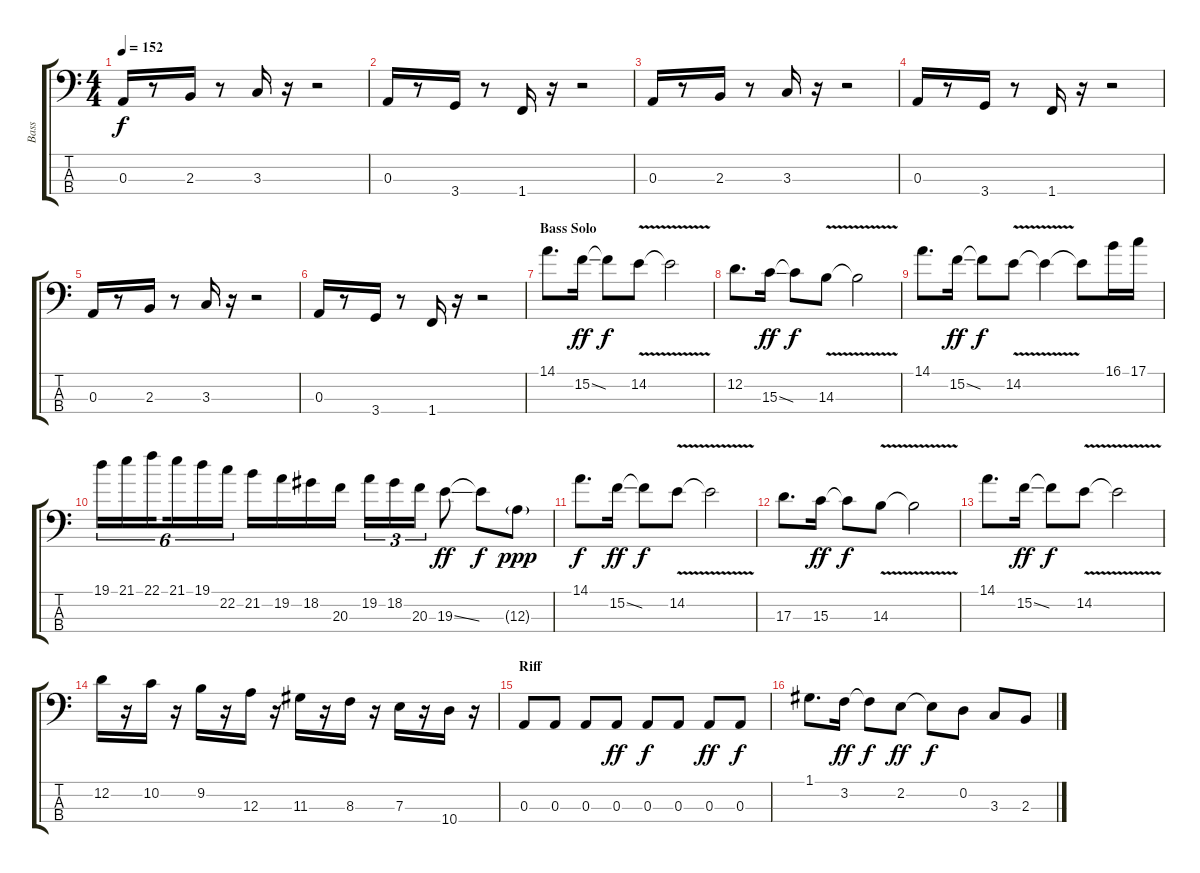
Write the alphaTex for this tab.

\track ("Bass" "Bass") {instrument electricbassfinger}
\staff {score tabs}
\tuning (G2 D2 A1 E1) {hide}
\ts (4 4)
\tempo 152
\clef f4
\ks c
0.3.16{dy f} r.8 2.3.16 r.8 3.3.16 r.16 r.2 |
0.3.16 r.8 3.4.16 r.8 1.4.16 r.16 r.2 |
0.3.16 r.8 2.3.16 r.8 3.3.16 r.16 r.2 |
0.3.16 r.8 3.4.16 r.8 1.4.16 r.16 r.2 |
0.3.16 r.8 2.3.16 r.8 3.3.16 r.16 r.2 |
0.3.16 r.8 3.4.16 r.8 1.4.16 r.16 r.2 |
\section ("" "Bass Solo")
14.1.8{d} 15.2{ss}.16{dy ff} 15.2{t}.8{dy f} 14.2{v}.8 14.2{t}.2 |
12.2.8{d} 15.3{ss}.16{dy ff} 15.3{t}.8{dy f} 14.3{v}.8 14.3{t}.2 |
14.1.8{d} 15.2{ss}.16{dy ff} 15.2{t}.8{dy f} 14.2{v}.8 14.2{t}.4 14.2{t}.8 16.1.16 17.1.16 |
19.1.16{tu (6 4)} 21.1.16{tu (6 4)} 22.1.16{tu (6 4) beam splitsecondary} 21.1.16{tu (6 4)} 19.1.16{tu (6 4)} 22.2.16{tu (6 4)} 21.2.16 19.2.16 18.2.16 20.3.16 19.2.16{tu (3 2)} 18.2.16{tu (3 2)} 20.3.16{tu (3 2)} 19.3{ss}.8{dy ff} 19.3{t}.8{dy f} 12.3{g}.8{dy ppp} |
14.1.8{d dy f} 15.2{ss}.16{dy ff} 15.2{t}.8{dy f} 14.2{v}.8 14.2{t}.2 |
17.3.8{d} 15.3.16{dy ff} 15.3{t}.8{dy f} 14.3{v}.8 14.3{t}.2 |
14.1.8{d} 15.2{ss}.16{dy ff} 15.2{t}.8{dy f} 14.2{v}.8 14.2{t}.2 |
12.2.16 r.16 10.2.16 r.16 9.2.16 r.16 12.3.16 r.16 11.3.16 r.16 8.3.16 r.16 7.3.16 r.16 10.4.16 r.16 |
\section ("" "Riff")
0.3.8 0.3.8 0.3.8 0.3.8{dy ff} 0.3.8{dy f} 0.3.8 0.3.8{dy ff} 0.3.8{dy f} |
1.1.8{d} 3.2.16{dy ff} 3.2{t}.8{dy f} 2.2.8{dy ff} 2.2{t}.8{dy f} 0.2.8 3.3.8 2.3.8
